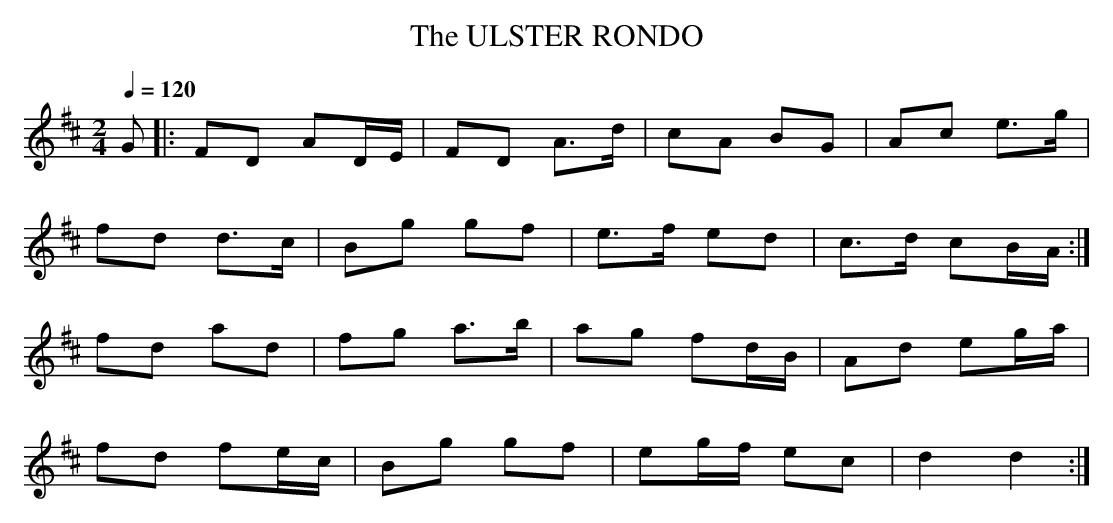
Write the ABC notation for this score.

X:1
T:ULSTER RONDO, The
Q:1/4=120
M:2/4
L:1/8
K:D
G|:FD AD/E/|FD A>d|cA BG|Ac e>g|
fd d>c|Bg gf|e>f ed|c>d cB/A/ :|
fd ad|fg a>b|ag fd/B/|Ad eg/a/|
fd fe/c/|Bg gf|eg/f/ ec|d2 d2 :|
